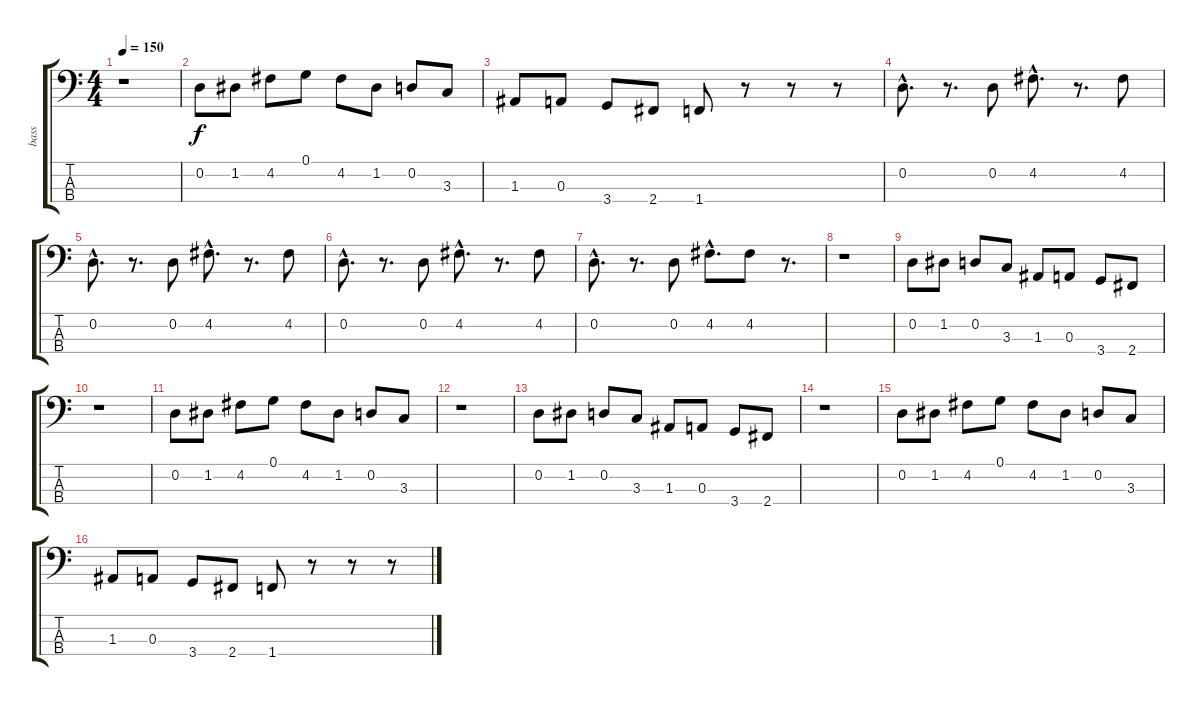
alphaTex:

\track ("bass" "bass") {instrument electricbassfinger}
\staff {score tabs}
\tuning (G2 D2 A1 E1) {hide}
\ts (4 4)
\tempo 150
\clef f4
\ks c
r.1{dy f} |
0.2.8 1.2.8 4.2.8 0.1.8 4.2.8 1.2.8 0.2.8 3.3.8 |
1.3.8 0.3.8 3.4.8 2.4.8 1.4.8 r.8 r.8 r.8 |
0.2{hac}.8{d} r.8{d} 0.2.8 4.2{hac}.8{d} r.8{d} 4.2.8 |
0.2{hac}.8{d} r.8{d} 0.2.8 4.2{hac}.8{d} r.8{d} 4.2.8 |
0.2{hac}.8{d} r.8{d} 0.2.8 4.2{hac}.8{d} r.8{d} 4.2.8 |
0.2{hac}.8{d} r.8{d} 0.2.8 4.2{hac}.8{d} 4.2.8 r.8{d} |
r.1 |
0.2.8 1.2.8 0.2.8 3.3.8 1.3.8 0.3.8 3.4.8 2.4.8 |
r.1 |
0.2.8 1.2.8 4.2.8 0.1.8 4.2.8 1.2.8 0.2.8 3.3.8 |
r.1 |
0.2.8 1.2.8 0.2.8 3.3.8 1.3.8 0.3.8 3.4.8 2.4.8 |
r.1 |
0.2.8 1.2.8 4.2.8 0.1.8 4.2.8 1.2.8 0.2.8 3.3.8 |
1.3.8 0.3.8 3.4.8 2.4.8 1.4.8 r.8 r.8 r.8
